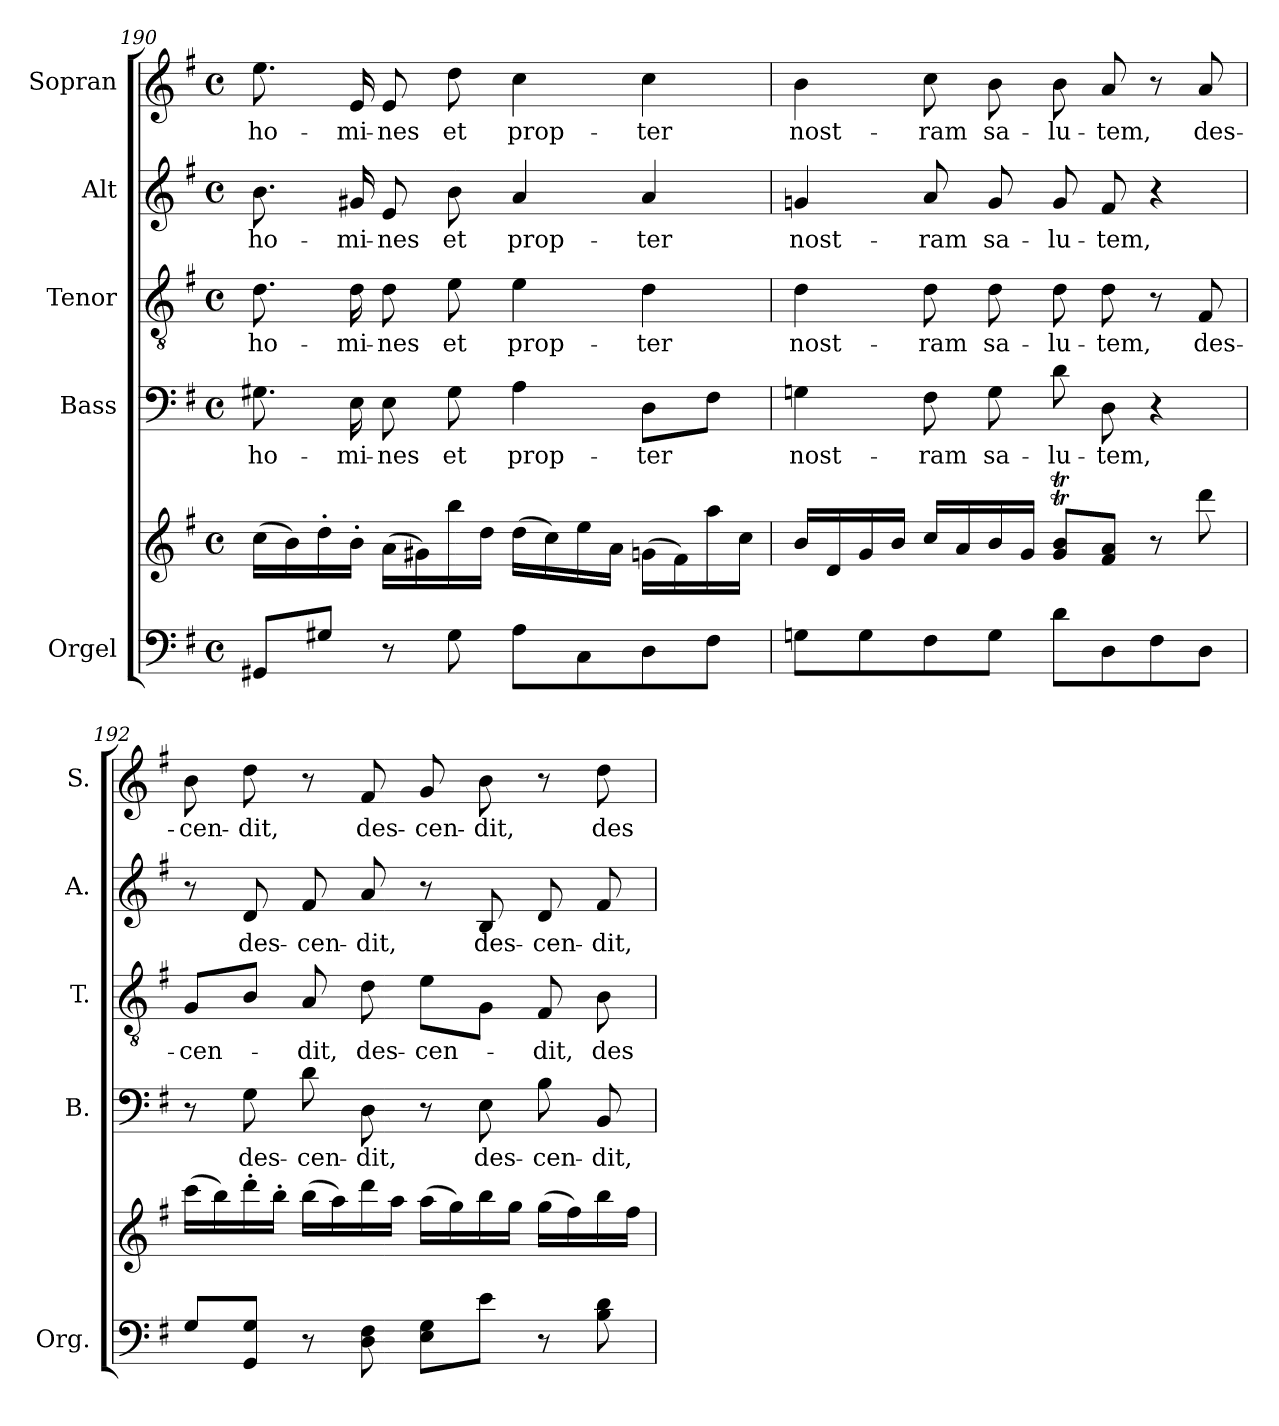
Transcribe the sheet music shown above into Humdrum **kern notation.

**kern	**kern	**kern	**text	**kern	**text	**kern	**text	**kern	**text
*part5	*part5	*part4	*part4	*part3	*part3	*part2	*part2	*part1	*part1
*staff6	*staff5	*staff4	*staff4	*staff3	*staff3	*staff2	*staff2	*staff1	*staff1
*I"Orgel	*	*I"Bass	*	*I"Tenor	*	*I"Alt	*	*I"Sopran	*
*I'Org.	*	*I'B.	*	*I'T.	*	*I'A.	*	*I'S.	*
*clefF4	*clefG2	*clefF4	*	*clefGv2	*	*clefG2	*	*clefG2	*
*k[f#]	*k[f#]	*k[f#]	*	*k[f#]	*	*k[f#]	*	*k[f#]	*
*G:	*G:	*G:	*	*G:	*	*G:	*	*G:	*
*M4/4	*M4/4	*M4/4	*	*M4/4	*	*M4/4	*	*M4/4	*
*met(c)	*met(c)	*met(c)	*	*met(c)	*	*met(c)	*	*met(c)	*
=190	=190	=190	=190	=190	=190	=190	=190	=190	=190
!	!	!	!LO:LY:b	!	!LO:LY:b	!	!LO:LY:b	!	!LO:LY:b
8GG#X/L	(>16cc\LL	8.G#X\	ho-	8.d\	ho-	8.b\	ho-	8.ee\	ho-
.	16b\)	.	.	.	.	.	.	.	.
8G#X/J	16dd'>\	.	.	.	.	.	.	.	.
!	!	!	!LO:LY:b	!	!LO:LY:b	!	!LO:LY:b	!	!LO:LY:b
.	16b'>\JJ	16E\	-mi-	16d\	-mi-	16g#X/	-mi-	16e/	-mi-
!	!	!	!LO:LY:b	!	!LO:LY:b	!	!LO:LY:b	!	!LO:LY:b
8r	(>16a\LL	8E\	-nes	8d\	-nes	8e/	-nes	8e/	-nes
.	16g#X\)	.	.	.	.	.	.	.	.
!	!	!	!LO:LY:b	!	!LO:LY:b	!	!LO:LY:b	!	!LO:LY:b
8G#\	16bb\	8G#\	et	8e\	et	8b\	et	8dd\	et
.	16dd\JJ	.	.	.	.	.	.	.	.
!	!	!	!LO:LY:b	!	!LO:LY:b	!	!LO:LY:b	!	!LO:LY:b
8A\L	(>16dd\LL	4A\	prop-	4e\	prop-	4a/	prop-	4cc\	prop-
.	16cc\)	.	.	.	.	.	.	.	.
8C\	16ee\	.	.	.	.	.	.	.	.
.	16a\JJ	.	.	.	.	.	.	.	.
!	!	!	!LO:LY:b	!	!LO:LY:b	!	!LO:LY:b	!	!LO:LY:b
8D\	(>16gn\LL	8D\L	-ter	4d\	-ter	4a/	-ter	4cc\	-ter
.	16f#\)	.	.	.	.	.	.	.	.
8F#\J	16aa\	8F#\J	.	.	.	.	.	.	.
.	16cc\JJ	.	.	.	.	.	.	.	.
!!LO:LB:g=z
=191	=191	=191	=191	=191	=191	=191	=191	=191	=191
!	!	!	!LO:LY:b	!	!LO:LY:b	!	!LO:LY:b	!	!LO:LY:b
8Gn\L	16b/LL	4Gn\	nost-	4d\	nost-	4gn/	nost-	4b\	nost-
.	16d/	.	.	.	.	.	.	.	.
8G\	16g/	.	.	.	.	.	.	.	.
.	16b/JJ	.	.	.	.	.	.	.	.
!	!	!	!LO:LY:b	!	!LO:LY:b	!	!LO:LY:b	!	!LO:LY:b
8F#\	16cc/LL	8F#\	-ram	8d\	-ram	8a/	-ram	8cc\	-ram
.	16a/	.	.	.	.	.	.	.	.
!	!	!	!LO:LY:b	!	!LO:LY:b	!	!LO:LY:b	!	!LO:LY:b
8G\J	16b/	8G\	sa-	8d\	sa-	8g/	sa-	8b\	sa-
.	16g/JJ	.	.	.	.	.	.	.	.
!	!	!	!LO:LY:b	!	!LO:LY:b	!	!LO:LY:b	!	!LO:LY:b
8d\L	8g/T 8b/TL	8d\	-lu-	8d\	-lu-	8g/	-lu-	8b\	-lu-
!	!	!	!LO:LY:b	!	!LO:LY:b	!	!LO:LY:b	!	!LO:LY:b
8D\	8f#/ 8a/J	8D\	-tem,	8d\	-tem,	8f#/	-tem,	8a/	-tem,
8F#\	8r	4r	.	8r	.	4r	.	8r	.
!	!	!	!	!	!LO:LY:b	!	!	!	!LO:LY:b
8D\J	8ddd\	.	.	8F#/	des-	.	.	8a/	des-
=192	=192	=192	=192	=192	=192	=192	=192	=192	=192
!	!	!	!	!	!LO:LY:b	!	!	!	!LO:LY:b
8G/L	(>16ccc\LL	8r	.	8G/L	-cen-	8r	.	8b\	-cen-
.	16bb\)	.	.	.	.	.	.	.	.
!	!	!	!LO:LY:b	!	!	!	!LO:LY:b	!	!LO:LY:b
8GG/ 8G/J	16ddd'>\	8G\	des-	8B/J	.	8d/	des-	8dd\	-dit,
.	16bb'>\JJ	.	.	.	.	.	.	.	.
!	!	!	!LO:LY:b	!	!LO:LY:b	!	!LO:LY:b	!	!
8r	(>16bb\LL	8d\	-cen-	8A/	-dit,	8f#/	-cen-	8r	.
.	16aa\)	.	.	.	.	.	.	.	.
!	!	!	!LO:LY:b	!	!LO:LY:b	!	!LO:LY:b	!	!LO:LY:b
8D\ 8F#\	16ddd\	8D\	-dit,	8d\	des-	8a/	-dit,	8f#/	des-
.	16aa\JJ	.	.	.	.	.	.	.	.
!	!	!	!	!	!LO:LY:b	!	!	!	!LO:LY:b
8E\ 8G\L	(>16aa\LL	8r	.	8e\L	-cen-	8r	.	8g/	-cen-
.	16gg\)	.	.	.	.	.	.	.	.
!	!	!	!LO:LY:b	!	!	!	!LO:LY:b	!	!LO:LY:b
8e\J	16bb\	8E\	des-	8G\J	.	8B/	des-	8b\	-dit,
.	16gg\JJ	.	.	.	.	.	.	.	.
!	!	!	!LO:LY:b	!	!LO:LY:b	!	!LO:LY:b	!	!
8r	(>16gg\LL	8B\	-cen-	8F#/	-dit,	8d/	-cen-	8r	.
.	16ff#\)	.	.	.	.	.	.	.	.
!	!	!	!LO:LY:b	!	!LO:LY:b	!	!LO:LY:b	!	!LO:LY:b
8B\ 8d\	16bb\	8BB/	-dit,	8B\	des-	8f#/	-dit,	8dd\	des-
.	16ff#\JJ	.	.	.	.	.	.	.	.
=	=	=	=	=	=	=	=	=	=
*-	*-	*-	*-	*-	*-	*-	*-	*-	*-
